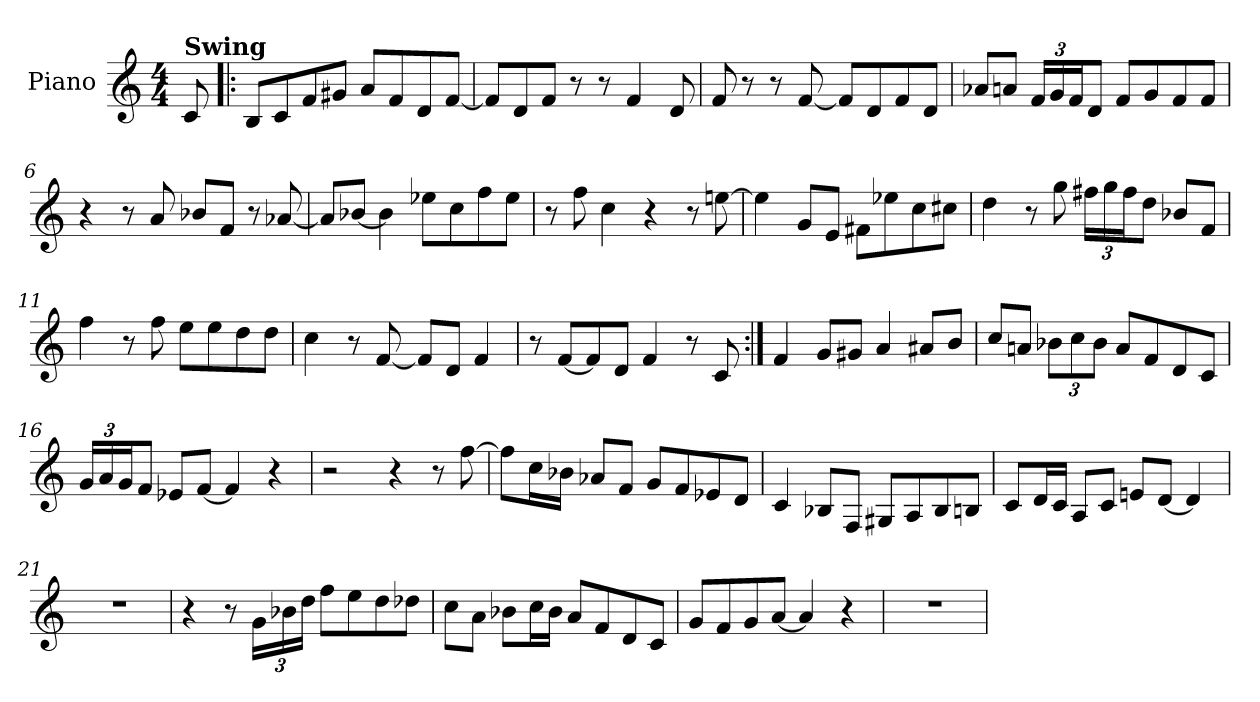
**kern
*part1
*staff1
*I"Piano
*I'Pno.
*clefG2
*k[]
*M4/4
*MM160
=1
!LO:TX:a:B:t=Swing
8c/
=2!|:
8B/L
8c/
8f/
8g#X/J
8a/L
8f/
8d/
[8f/J
=3
8f/L]
8d/
8f/J
8r
8r
4f/
8d/
=4
8f/
8r
8r
[8f/
8f/L]
8d/
8f/
8d/J
=5
8a-X/L
8an/J
*Xbrackettup
24f/LL
24g/
24f/J
8d/J
8f/L
8g/
8f/
8f/J
!!LO:LB:g=z
=6
4r
8r
8a/
8b-X/L
8f/J
8r
[8a-X/
=7
8a-/L]
[8b-X/J
4b-\]
8ee-X\L
8cc\
8ff\
8ee-\J
=8
8r
8ff\
4cc\
4r
8r
[8een\
=9
4ee\]
8g/L
8e/J
8f#X\L
8ee-X\
8cc\
8cc#X\J
!!LO:LB:g=z
=10
4dd\
8r
8gg\
24ff#X\LL
24gg\
24ff#\J
8dd\J
8b-X/L
8f/J
=11
4ff\
8r
8ff\
8ee\L
8ee\
8dd\
8dd\J
=12
4cc\
8r
[8f/
8f/L]
8d/J
4f/
=13
8r
[8f/L
8f/]
8d/J
4f/
8r
8c/
!!LO:LB:g=z
=14:|!
4f/
8g/L
8g#X/J
4a/
8a#X/L
8b/J
=15
8cc/L
8an/J
12b-X\L
12cc\
12b-\J
8a/L
8f/
8d/
8c/J
=16
24g/LL
24a/
24g/J
8f/J
8e-X/L
[8f/J
4f/]
4r
=17
2r
4r
8r
[8ff\
!!LO:LB:g=z
=18
8ff\L]
16cc\L
16b-X\JJ
8a-X/L
8f/J
8g/L
8f/
8e-X/
8d/J
=19
4c/
8B-X/L
8F/J
8G#X/L
8A/
8B-/
8Bn/J
=20
8c/L
16d/L
16c/JJ
8A/L
8c/J
8en/L
[8d/J
4d/]
=21
1r
!!LO:LB:g=z
=22
4r
8r
24g\LL
24b-X\
24dd\JJ
8ff\L
8ee\
8dd\
8dd-X\J
=23
8cc\L
8a\J
8b-X\L
16cc\L
16b-\JJ
8a/L
8f/
8d/
8c/J
=24
8g/L
8f/
8g/
[8a/J
4a/]
4r
=25
1r
=
*-
